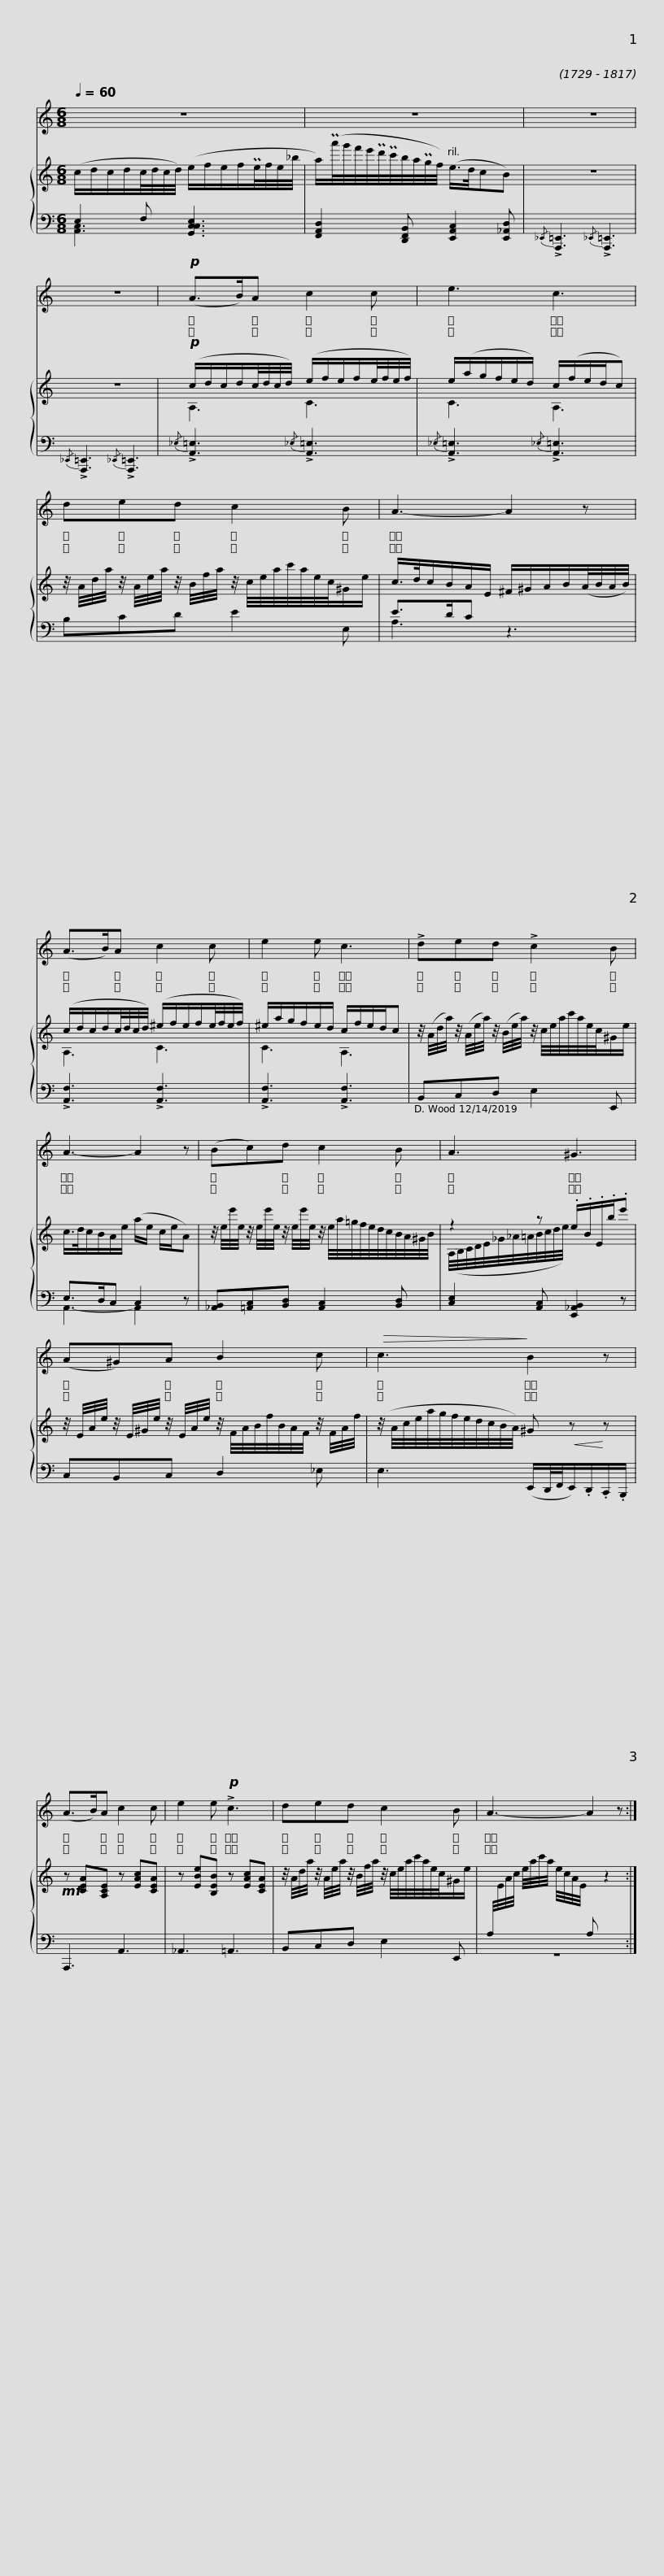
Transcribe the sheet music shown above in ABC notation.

X:1
%%score 1 { 2 | ( 3 4 ) }
L:1/8
Q:1/4=60
M:6/8
I:linebreak $
K:C
V:1 treble
V:2 treble
V:3 bass
V:4 bass
V:1
 z6 | z6 | z6 | z6 |$!p! (A>B)A c2 c | %5
 e3 c3 | ded c2 B |$ A3- A2 z | (A>B)A c2 c | e2 e c3 |$ %10
 !>!ded !>!c2 B | A3- A2 z |$ (Bc)d c2 B | A3 ^G3 |$ (A^G)A B2 c | %15
!>(! c3!>)! B2 z | (A>B)A c2 c | e2 e!p! !>!c3 |$ ded c2 B | A3- A2 z :| %20
V:2
 (c/d/c/d/c/4d/4c/4d/4) (e/f/e/f/Pe/4f/4e/4_b/4 | a/)(Pa'/4g'/4f'/4e'/4Pd'/4Pc'/4b/4a/4Pg/4f/4) (e/>d/cB) | z6 | z6 |$!p! (c/d/c/d/c/4d/4c/4d/4) (e/f/e/f/e/4f/4e/4f/4) | %5
 e/(a/g/f/e/d/) c/(f/e/d/c) | z/4 A/4d/4a/4 z/4 A/4e/4a/4 z/4 B/4f/4a/4 z/4 c/4e/4a/4c'/4a/4e/4c/4^G/e/ |$ c/>d/c/B/A/E/ ^F/^G/A/B/(A/4B/4A/4B/4) | (c/d/c/d/c/4d/4c/4d/4) (^e/f/e/f/e/4f/4e/4f/4) | ^e/a/g/f/e/d/ c/f/e/d/c |$ %10
 z/4 (A/4d/4a/4) z/4 (A/4e/4a/4) z/4 (B/4e/4a/4) z/4 c/4e/4a/4c'/4a/4e/4c/4^G/e/ | c/>d/c/B/A/e/ (a/e/ c/e/A) |$ z/4 e/4e'/4e/4 z/4 e/4e'/4e/4 z/4 e/4e'/4e/4 z/4 e/4a/4=g/4f/4e/4d/4c/4B/4A/4^G/4B/4 | z2 z .e/.B/.E/.b/.e' |$ z/4 E/4A/4e/4 z/4 E/4^G/4e/4 z/4 E/4A/4e/4 z/4 F/4A/4B/4f/4B/4A/4F/4 z/4 F/4A/4f/4 | %15
 (z/4 A/4c/4e/4a/4g/4f/4e/4d/4c/4B/4A/4) ^G!<(! z!<)! z |!mf! z [CEA][A,CE] z [EAc][CEA] | z [EBe][B,EB] z [EAc][CEA] |$ z/4 A/4d/4a/4 z/4 A/4e/4a/4 z/4 B/4f/4a/4 z/4 c/4e/4a/4c'/4a/4e/4c/4^G/e/ |[I:staff +1] A,/4[I:staff -1]E/4A/4c/4 e/4a/4c'/4a/4 e/4c/4A/4E/4[I:staff +1] A,[I:staff -1] z2 :| %20
V:3
 E,2 F, [G,,C,C,E,]3 | [F,,A,,D,]2 [D,,F,,B,,] [E,,A,,C,]2 [E,,_A,,D,] |{/_E,,} !>![A,,,=E,,]3{/_E,,} !>![A,,,=E,,]3 |{/_E,,} !>![A,,,=E,,]3{/_E,,} !>![A,,,=E,,]3 |$[I:staff -1] A,3 C3 | %5
 C3 A,3 |[I:staff +1] B,CD E2 E, |$ E>DC z3 |[I:staff -1] A,3 C3 | C3 A,3 |$ %10
[I:staff +1] B,,C,D, E,2 E,, | E,>D,C, C,2 z |$ [_A,,B,,][=A,,C,][B,,D,] [A,,C,]2 [B,,D,] | [C,E,]2 [A,,C,] [E,,_A,,B,,]2 z |$ C,B,,C, D,2 _E, | %15
 E,3 (E,,/D,,/4F,,/4E,,/).D,,/.C,,/.B,,,/ | A,,,3 A,,3 | _A,,3 =A,,3 |$ B,,C,D, E,2 E,, | z6 :| %20
V:4
 [A,,C,]3 x3 | x6 | x6 | x6 |${/_E,} !>![A,,=E,]3{/_E,} !>![A,,=E,]3 | %5
{/_E,} !>![A,,=E,]3{/_E,} !>![A,,=E,]3 | x6 |$ A,3 x3 | !>![A,,F,]3 !>![A,,F,]3 | !>![A,,F,]3 !>![A,,F,]3 |$ %10
 x6 | A,,3- A,,2 x |$ x6 |[I:staff -1] (A,/4B,/4C/4D/4E/4_G/4_A/4=A/4B/4c/4d/4e/4) x3 |$ x6 | %15
 x6 | x6 | x6 |$ x6 | x6 :| %20
